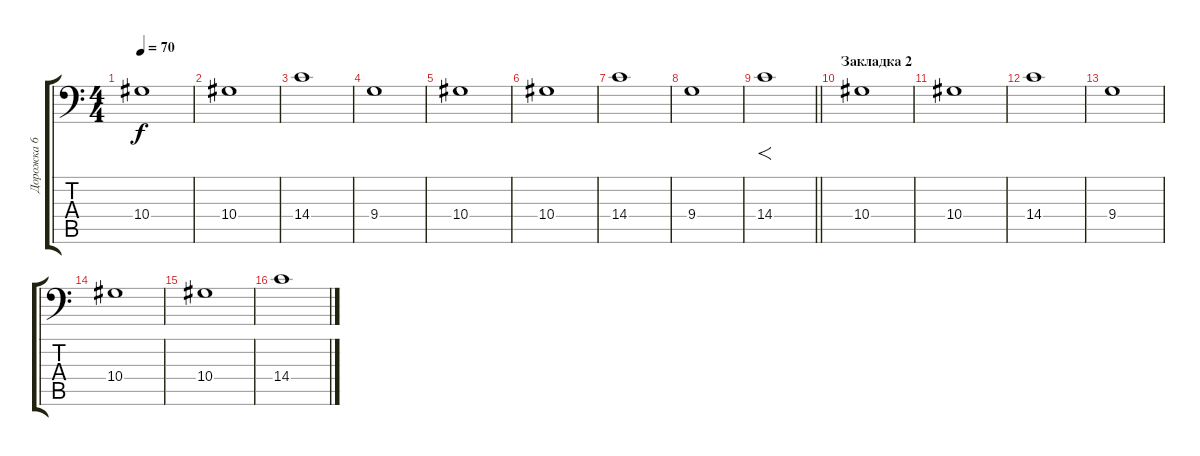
\track ("Дорожка 6" "Дорожка 6") {instrument fx7echoes}
\staff {score tabs}
\tuning (C4 G3 Eb3 Bb2 F2 Bb1) {hide}
\ts (4 4)
\tempo 70
\clef f4
\ks c
10.4.1{dy f volume 10} |
10.4.1 |
14.4.1 |
9.4.1 |
10.4.1{volume 12} |
10.4.1 |
14.4.1{volume 13} |
9.4.1 |
\barLineRight lightlight
14.4.1{f volume 4} |
\section ("" "Закладка 2")
10.4.1{volume 9} |
10.4.1 |
14.4.1 |
9.4.1 |
10.4.1{volume 9} |
10.4.1 |
14.4.1
